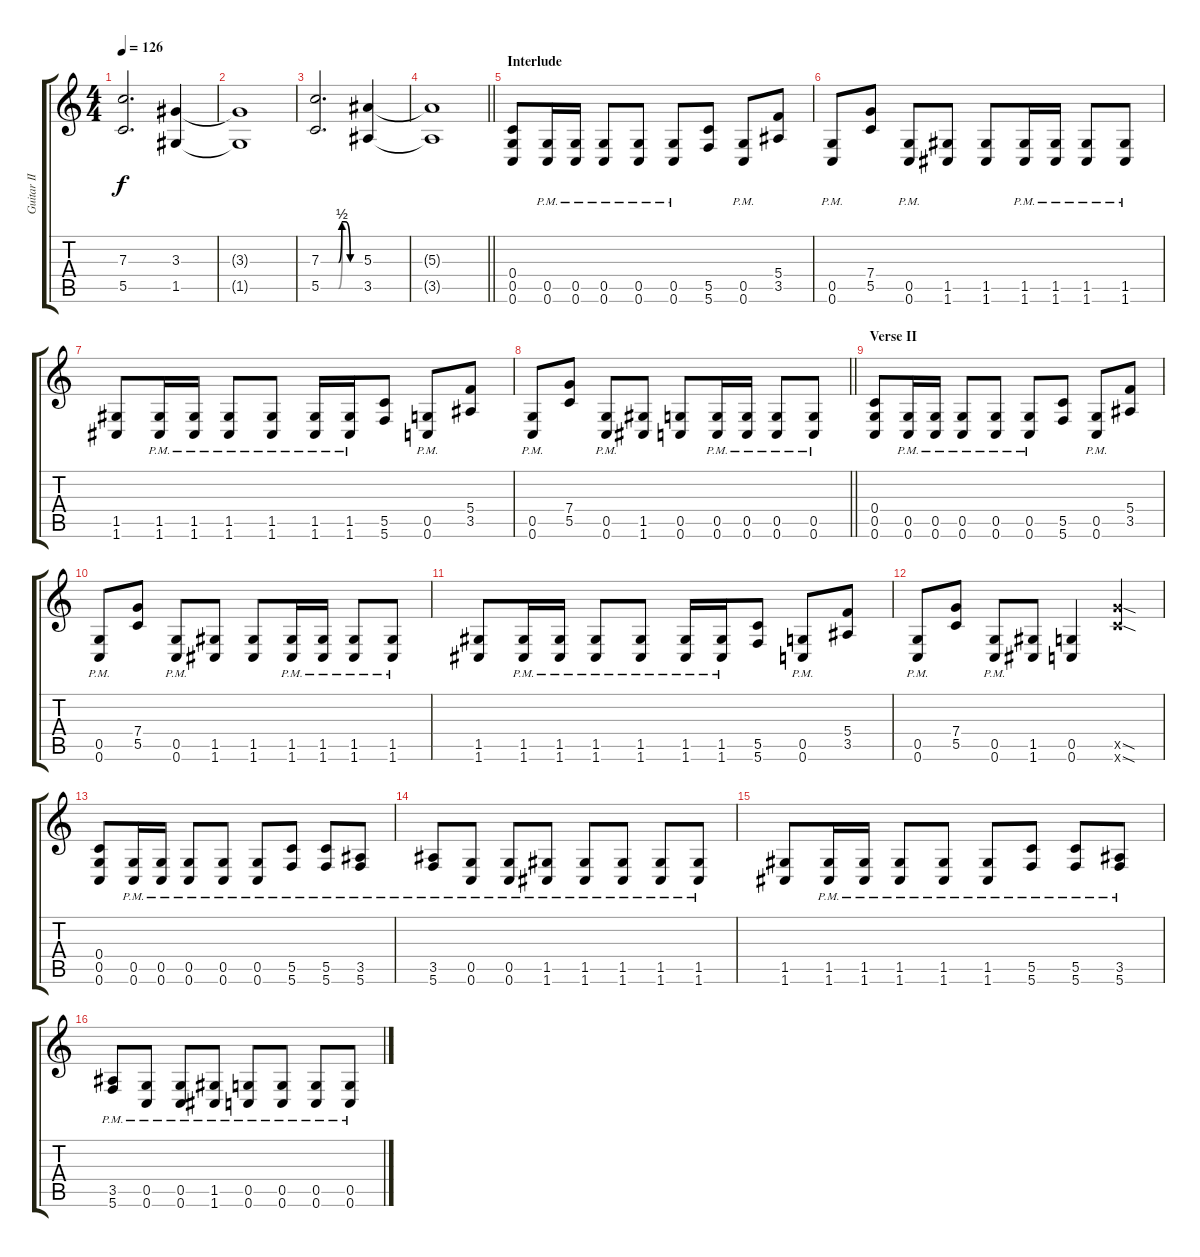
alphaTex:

\track ("Guitar II" "Guitar II") {instrument overdrivenguitar}
\staff {score tabs}
\tuning (D4 A3 F3 C3 G2 C2) {hide}
\ts (4 4)
\tempo 126
\clef g2
\ks c
(7.3 5.5).2{d dy f} (3.3 1.5).4 |
(3.3{t} 1.5{t}).1 |
(7.3{be (custom 0 0 27 0 32 2 37 2 45 0 60 0)} 5.5{be (custom 0 0 27 0 33 2 37 2 45 0 60 0)}).2{d} (5.3 3.5).4 |
\barLineRight lightlight
(5.3{t} 3.5{t}).1 |
\section ("" "Interlude")
(0.4 0.5 0.6).8{volume 14 balance 11} (0.5{pm} 0.6{pm}).16 (0.5{pm} 0.6{pm}).16 (0.5{pm} 0.6{pm}).8 (0.5{pm} 0.6{pm}).8 (0.5{pm} 0.6{pm}).8 (5.5 5.6).8 (0.5{pm} 0.6{pm}).8 (5.4 3.5).8 |
(0.5{pm} 0.6{pm}).8 (7.4 5.5).8 (0.5{pm} 0.6{pm}).8 (1.5 1.6).8 (1.5 1.6).8 (1.5{pm} 1.6{pm}).16 (1.5{pm} 1.6{pm}).16 (1.5{pm} 1.6{pm}).8 (1.5{pm} 1.6{pm}).8 |
(1.5 1.6).8 (1.5{pm} 1.6{pm}).16 (1.5{pm} 1.6{pm}).16 (1.5{pm} 1.6{pm}).8 (1.5{pm} 1.6{pm}).8 (1.5{pm} 1.6{pm}).16 (1.5{pm} 1.6{pm}).16 (5.5 5.6).8 (0.5{pm} 0.6{pm}).8 (5.4 3.5).8 |
\barLineRight lightlight
(0.5{pm} 0.6{pm}).8 (7.4 5.5).8 (0.5{pm} 0.6{pm}).8 (1.5 1.6).8 (0.5 0.6).8 (0.5{pm} 0.6{pm}).16 (0.5{pm} 0.6{pm}).16 (0.5{pm} 0.6{pm}).8 (0.5{pm} 0.6{pm}).8 |
\section ("" "Verse II")
(0.4 0.5 0.6).8 (0.5{pm} 0.6{pm}).16 (0.5{pm} 0.6{pm}).16 (0.5{pm} 0.6{pm}).8 (0.5{pm} 0.6{pm}).8 (0.5{pm} 0.6{pm}).8 (5.5 5.6).8 (0.5{pm} 0.6{pm}).8 (5.4 3.5).8 |
(0.5{pm} 0.6{pm}).8 (7.4 5.5).8 (0.5{pm} 0.6{pm}).8 (1.5 1.6).8 (1.5 1.6).8 (1.5{pm} 1.6{pm}).16 (1.5{pm} 1.6{pm}).16 (1.5{pm} 1.6{pm}).8 (1.5{pm} 1.6{pm}).8 |
(1.5 1.6).8 (1.5{pm} 1.6{pm}).16 (1.5{pm} 1.6{pm}).16 (1.5{pm} 1.6{pm}).8 (1.5{pm} 1.6{pm}).8 (1.5{pm} 1.6{pm}).16 (1.5{pm} 1.6{pm}).16 (5.5 5.6).8 (0.5{pm} 0.6{pm}).8 (5.4 3.5).8 |
(0.5{pm} 0.6{pm}).8 (7.4 5.5).8 (0.5{pm} 0.6{pm}).8 (1.5 1.6).8 (0.5 0.6).4 (12.5{sod x} 12.6{sod x}).4 |
(0.4 0.5 0.6).8 (0.5{pm} 0.6{pm}).16 (0.5{pm} 0.6{pm}).16 (0.5{pm} 0.6{pm}).8 (0.5{pm} 0.6{pm}).8 (0.5{pm} 0.6{pm}).8 (5.5{pm} 5.6{pm}).8 (5.5{pm} 5.6{pm}).8 (3.5{pm} 5.6{pm}).8 |
(3.5{pm} 5.6{pm}).8 (0.5{pm} 0.6{pm}).8 (0.5{pm} 0.6{pm}).8 (1.5{pm} 1.6{pm}).8 (1.5{pm} 1.6{pm}).8 (1.5{pm} 1.6{pm}).8 (1.5{pm} 1.6{pm}).8 (1.5{pm} 1.6{pm}).8 |
(1.5 1.6).8 (1.5{pm} 1.6{pm}).16 (1.5{pm} 1.6{pm}).16 (1.5{pm} 1.6{pm}).8 (1.5{pm} 1.6{pm}).8 (1.5{pm} 1.6{pm}).8 (5.5{pm} 5.6{pm}).8 (5.5{pm} 5.6{pm}).8 (3.5{pm} 5.6{pm}).8 |
(3.5{pm} 5.6{pm}).8 (0.5{pm} 0.6{pm}).8 (0.5{pm} 0.6{pm}).8 (1.5{pm} 1.6{pm}).8 (0.5{pm} 0.6{pm}).8 (0.5{pm} 0.6{pm}).8 (0.5{pm} 0.6{pm}).8 (0.5{pm} 0.6{pm}).8
